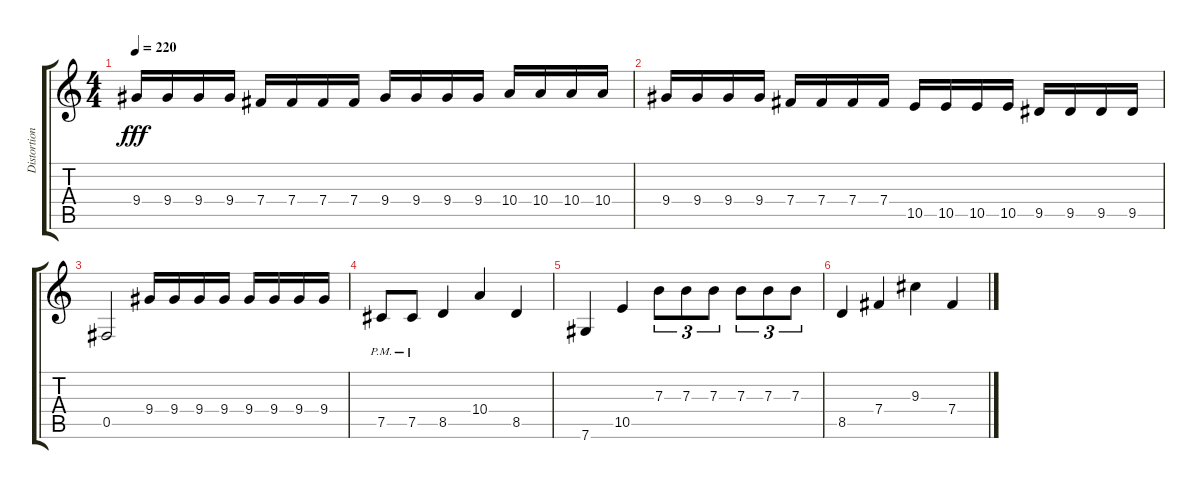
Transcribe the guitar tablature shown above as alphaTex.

\track ("Distortion guitar" "Distortion") {instrument distortionguitar}
\staff {score tabs}
\tuning (Db4 Ab3 E3 B2 Gb2 Db2) {hide}
\ts (4 4)
\tempo 220
\clef g2
\ks c
9.4.16{dy fff volume 0} 9.4.16 9.4.16 9.4.16 7.4.16 7.4.16 7.4.16 7.4.16 9.4.16 9.4.16 9.4.16 9.4.16 10.4.16 10.4.16 10.4.16 10.4.16 |
9.4.16 9.4.16 9.4.16 9.4.16 7.4.16 7.4.16 7.4.16 7.4.16 10.5.16 10.5.16 10.5.16 10.5.16 9.5.16 9.5.16 9.5.16 9.5.16 |
0.5.2 9.4.16 9.4.16 9.4.16 9.4.16 9.4.16 9.4.16 9.4.16 9.4.16 |
7.5{pm}.8 7.5{pm}.8 8.5.4 10.4.4 8.5.4 |
7.6.4 10.5.4 7.3.8{tu (3 2)} 7.3.8{tu (3 2)} 7.3.8{tu (3 2)} 7.3.8{tu (3 2)} 7.3.8{tu (3 2)} 7.3.8{tu (3 2)} |
8.5.4 7.4.4 9.3.4 7.4.4
